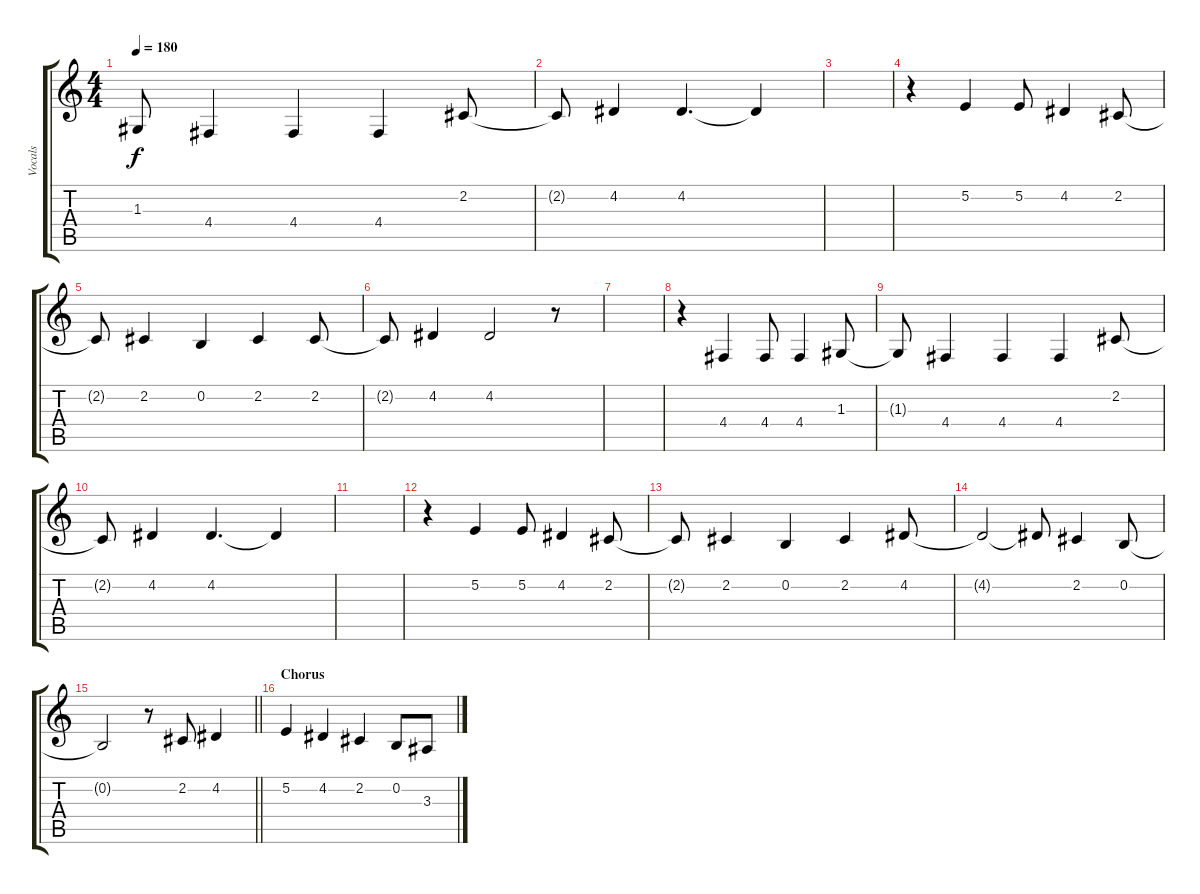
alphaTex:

\track ("Vocals" "Vocals") {instrument altosax}
\staff {score tabs}
\tuning (E4 B3 G3 D3 A2 E2) {hide}
\ts (4 4)
\tempo 180
\clef g2
\ks c
1.3{t}.8{dy f} 4.4.4 4.4.4 4.4.4 2.2.8 |
2.2{t}.8 4.2.4 4.2.4{d} 4.2{t}.4 |
|
r.4 5.2.4 5.2.8 4.2.4 2.2.8 |
2.2{t}.8 2.2.4 0.2.4 2.2.4 2.2.8 |
2.2{t}.8 4.2.4 4.2.2 r.8 |
|
r.4 4.4.4 4.4.8 4.4.4 1.3.8 |
1.3{t}.8 4.4.4 4.4.4 4.4.4 2.2.8 |
2.2{t}.8 4.2.4 4.2.4{d} 4.2{t}.4 |
|
r.4 5.2.4 5.2.8 4.2.4 2.2.8 |
2.2{t}.8 2.2.4 0.2.4 2.2.4 4.2.8 |
4.2{t}.2 4.2{t}.8 2.2.4 0.2.8 |
\barLineRight lightlight
0.2{t}.2 r.8 2.2.8 4.2.4 |
\section ("" "Chorus")
5.2.4 4.2.4 2.2.4 0.2.8 3.3.8
